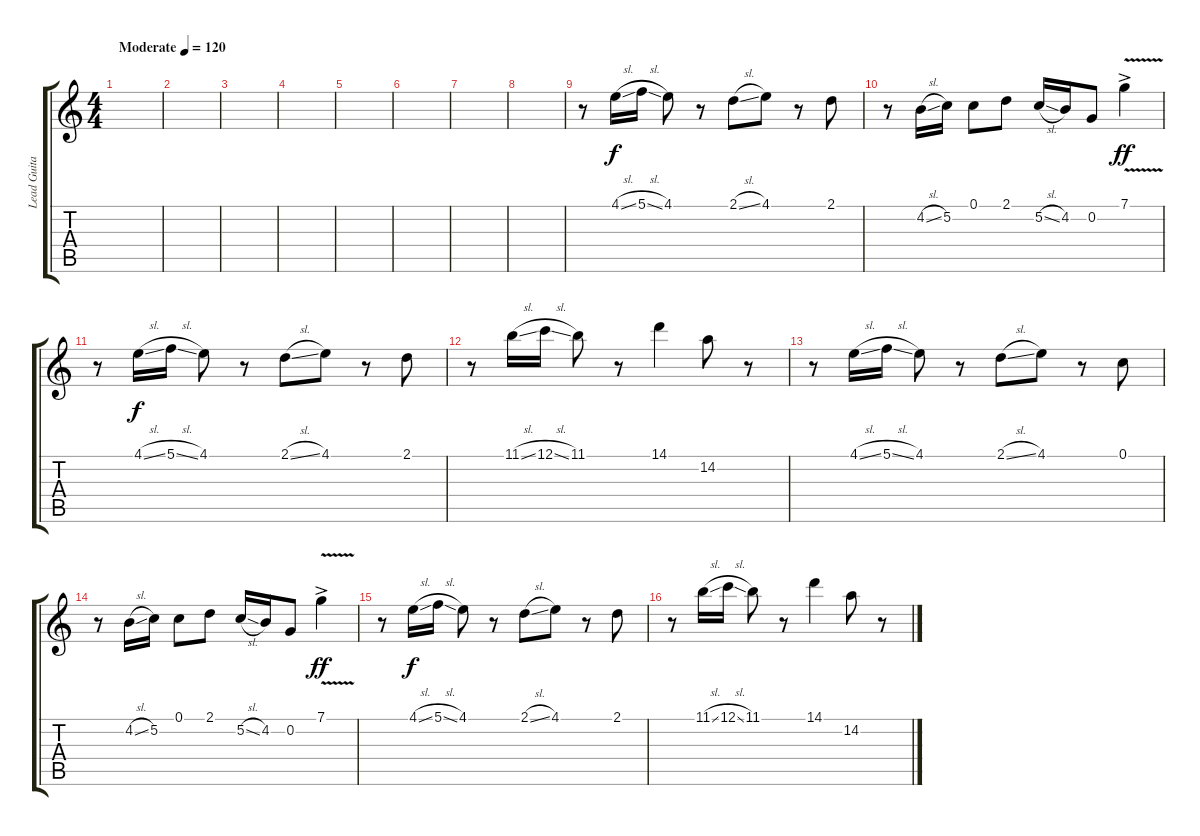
\track ("Lead Guitar" "Lead Guita") {instrument electricguitarjazz}
\staff {score tabs}
\tuning (C4 G3 F3 C3 A2 F2) {hide}
\ts (4 4)
\tempo (120 "Moderate")
\clef g2
\ks c
|
|
|
|
|
|
|
|
r.8 4.1{sl}.16 5.1{sl}.16 4.1.8 r.8 2.1{sl}.8 4.1.8 r.8 2.1.8 |
r.8 4.2{sl}.16 5.2.16 0.1.8 2.1.8 5.2{sl}.16 4.2.16 0.2.8 7.1{v ac}.4{dy ff} |
r.8 4.1{sl}.16{dy f} 5.1{sl}.16 4.1.8 r.8 2.1{sl}.8 4.1.8 r.8 2.1.8 |
r.8 11.1{sl}.16 12.1{sl}.16 11.1.8 r.8 14.1.4 14.2.8 r.8 |
r.8 4.1{sl}.16 5.1{sl}.16 4.1.8 r.8 2.1{sl}.8 4.1.8 r.8 0.1.8 |
r.8 4.2{sl}.16 5.2.16 0.1.8 2.1.8 5.2{sl}.16 4.2.16 0.2.8 7.1{v ac}.4{dy ff} |
r.8 4.1{sl}.16{dy f} 5.1{sl}.16 4.1.8 r.8 2.1{sl}.8 4.1.8 r.8 2.1.8 |
r.8 11.1{sl}.16 12.1{sl}.16 11.1.8 r.8 14.1.4 14.2.8 r.8
